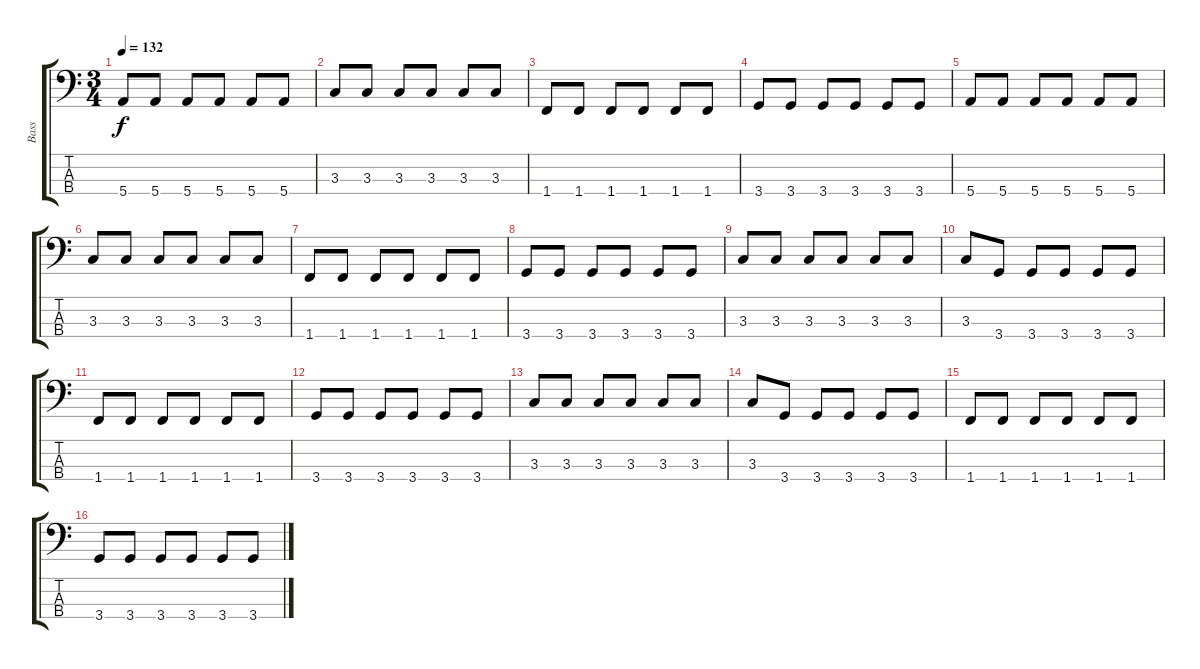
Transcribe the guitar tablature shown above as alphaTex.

\track ("Bass" "Bass") {instrument electricbasspick}
\staff {score tabs}
\tuning (G2 D2 A1 E1) {hide}
\ts (3 4)
\tempo 132
\clef f4
\ks c
5.4.8{dy f} 5.4.8 5.4.8 5.4.8 5.4.8 5.4.8 |
3.3.8 3.3.8 3.3.8 3.3.8 3.3.8 3.3.8 |
1.4.8 1.4.8 1.4.8 1.4.8 1.4.8 1.4.8 |
3.4.8 3.4.8 3.4.8 3.4.8 3.4.8 3.4.8 |
5.4.8 5.4.8 5.4.8 5.4.8 5.4.8 5.4.8 |
3.3.8 3.3.8 3.3.8 3.3.8 3.3.8 3.3.8 |
1.4.8 1.4.8 1.4.8 1.4.8 1.4.8 1.4.8 |
3.4.8 3.4.8 3.4.8 3.4.8 3.4.8 3.4.8 |
3.3.8 3.3.8 3.3.8 3.3.8 3.3.8 3.3.8 |
3.3.8 3.4.8 3.4.8 3.4.8 3.4.8 3.4.8 |
1.4.8 1.4.8 1.4.8 1.4.8 1.4.8 1.4.8 |
3.4.8 3.4.8 3.4.8 3.4.8 3.4.8 3.4.8 |
3.3.8 3.3.8 3.3.8 3.3.8 3.3.8 3.3.8 |
3.3.8 3.4.8 3.4.8 3.4.8 3.4.8 3.4.8 |
1.4.8 1.4.8 1.4.8 1.4.8 1.4.8 1.4.8 |
3.4.8 3.4.8 3.4.8 3.4.8 3.4.8 3.4.8
